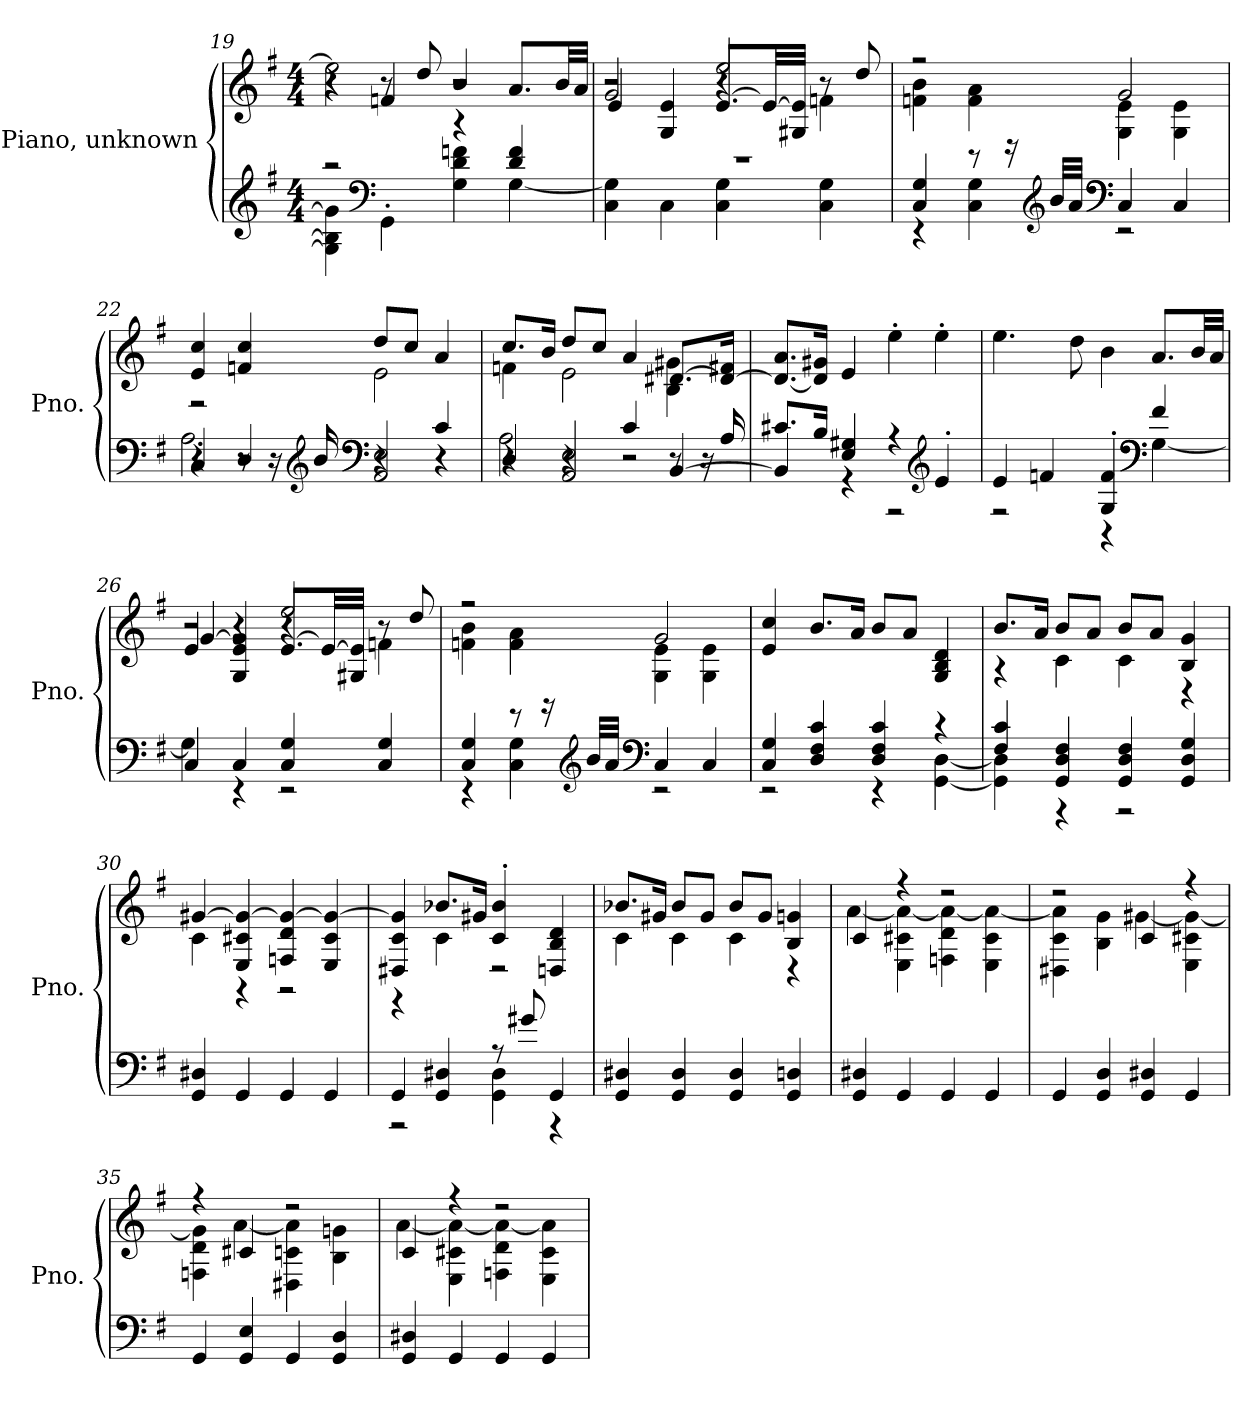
**kern	**kern
*part1	*part1
*staff2	*staff1
*I"Piano, unknown	*
*I'Pno.	*
!!LO:LB:g=z
*clefG2	*clefG2
*k[f#]	*k[f#]
*M4/4	*M4/4
=19	=19
*^	*^
*	*	*	*^
2r	4G\] 4B\] 4g\]	4r	2ee\]	4r
*clefF4	*	*	*	*
.	4GG'\	8r	.	4fn/
.	.	8dd/	.	.
4r	4G\ 4d\ 4fn\	4b/	2r	2r
4d/ 4f/	[4G\	8.a/L	.	.
.	.	32b/LL	.	.
.	.	32a/JJJ	.	.
=20	=20	=20	=20	=20
1r	4C\ 4G\]	2g/	2r	4e/
.	4C\	.	.	4G/ 4e/
.	4C\ 4G\	2ee/	4r	[8.e/L
.	.	.	.	32e/LL_
.	.	.	.	32G#X/ 32e/]JJJ
.	4C\ 4G\	.	4fn\	8r
.	.	.	.	8dd/
*	*	*	*v	*v
=21	=21	=21	=21
4C/ 4G/	4r	2r	4fn\ 4b\
8r	4C\ 4G\	.	4f\ 4a\
16r	.	.	.
*clefG2	*	*	*
32b/LLL	.	.	.
32a/JJJ	.	.	.
*clefF4	*	*	*
4C/	2r	2g/	4G\ 4e\
4C/	.	.	4G\ 4e\
!!LO:PB:g=z	!!
=22	=22	=22	=22
*	*^	*	*
4C/	2.A\	4r	4e/ 4cc/	2r
8r	.	4D/	4fn/ 4cc/	.
16r	.	.	.	.
*clefG2	*	*	*	*
16b/	.	.	.	.
*clefF4	*	*	*	*
4r	.	2AA/ 2E/	8dd/L	2e\
.	.	.	8cc/J	.
4c/	4r	.	4a/	.
=23	=23	=23	=23	=23
4D/	2A\	4r	8.cc/L	4fn\
.	.	.	16b/Jk	.
4r	.	2AA/ 2E/	8dd/L	2e\
.	.	.	8cc/J	.
4c/	2r	.	4a/	.
8r	.	[4BB/	[8.d#X/L	4B\ 4g#X\
16r	.	.	.	.
16A/	.	.	16d#/_ 16f#X/Jk	.
*	*v	*v	*	*
*	*	*v	*v
=24	=24	=24
8.c#X/L	4BB/]	8.d#/_ 8.a/L
16B/Jk	.	16d#/] 16g#X/Jk
4E/ 4G#X/	4r	4e/
4r	2r	4ee'\
*clefG2	*	*
4e'/	.	4ee'\
=25	=25	=25
4e/	2r	4.ee\
4fn/	.	.
.	.	8dd\
4G/' 4f/'	4r	4b\
*clefF4	*	*
4f/	[4G\	8.a/L
.	.	32b/LL
.	.	32a/JJJ
!!LO:LB:g=z
=26	=26	=26
*	*	*^
*	*	*	*^
4C/	4G\]	4e/	2r	[4g/
4C/	4r	4r	.	4G/ 4e/ 4g/]
4C/ 4G/	2r	2ee/	4r	[8.e/L
.	.	.	.	32e/LL_
.	.	.	.	32G#X/ 32e/]JJJ
4C/ 4G/	.	.	4fn\	8r
.	.	.	.	8dd/
*	*	*	*v	*v
=27	=27	=27	=27
4C/ 4G/	4r	2r	4fn\ 4b\
8r	4C\ 4G\	.	4f\ 4a\
16r	.	.	.
*clefG2	*	*	*
32b/LLL	.	.	.
32a/JJJ	.	.	.
*clefF4	*	*	*
4C/	2r	2g/	4G\ 4e\
4C/	.	.	4G\ 4e\
*	*	*v	*v
=28	=28	=28
4C/ 4G/	2r	4e/ 4cc/
4D/ 4F#/ 4c/	.	8.b/L
.	.	16a/Jk
4D/ 4F#/ 4c/	4r	8b/L
.	.	8a/J
4r	[4GG\ [4D\	4G/ 4B/ 4d/
=29	=29	=29
*	*	*^
4F#/ 4c/	4GG\] 4D\]	8.b/L	4r
.	.	16a/Jk	.
4GG/ 4D/ 4F#/	4r	8b/L	4c\
.	.	8a/J	.
4GG/ 4D/ 4F#/	2r	8b/L	4c\
.	.	8a/J	.
4GG/ 4D/ 4G/	.	4B/ 4g/	4r
*v	*v	*	*
!!LO:LB:g=z	!!
=30	=30	=30
4GG/ 4D#X/	[4g#X/	4c\
4GG/	4E/ 4c#X/ 4g#/_	4r
4GG/	4Fn/ 4d/ 4g#/_	2r
4GG/	4E/ 4c#/ 4g#/_	.
=31	=31	=31
*^	*	*
4GG/	2r	4D#X/ 4c/ 4g#/]	4r
4GG/ 4D#X/	.	8.b-X/L	4c\
.	.	16g#X/Jk	.
8r	4GG\ 4D#\	4c/' 4b-/'	2r
8g#X/	.	.	.
4GG/	4r	4Dn/ 4B/ 4d/	.
*v	*v	*	*
=32	=32	=32
4GG/ 4D#X/	8.b-X/L	4c\
.	16g#X/Jk	.
4GG/ 4D#/	8b-/L	4c\
.	8g#/J	.
4GG/ 4D#/	8b-/L	4c\
.	8g#/J	.
4GG/ 4Dn/	4B/ 4gn/	4r
=33	=33	=33
4GG/ 4D#X/	4c/	[4a\
4GG/	4r	4E\ 4c#X\ 4a\_
4GG/	2r	4Fn\ 4d\ 4a\_
4GG/	.	4E\ 4c#\ 4a\_
=34	=34	=34
4GG/	2r	4D#X\ 4c\ 4a\]
4GG/ 4D/	.	4B\ 4g\
4GG/ 4D#X/	4c/	[4g#X\
4GG/	4r	4E\ 4c#X\ 4g#\_
!!LO:LB:g=z	!!
=35	=35	=35
4GG/	4r	4Fn\ 4d\ 4g#\]
4GG/ 4E/	4c#X/	[4a\
4GG/	2r	4D#X\ 4cn\ 4a\]
4GG/ 4D/	.	4B\ 4gn\
=36	=36	=36
4GG/ 4D#X/	4c/	[4a\
4GG/	4r	4E\ 4c#X\ 4a\_
4GG/	2r	4Fn\ 4d\ 4a\_
4GG/	.	4E\ 4c#\ 4a\]
*	*v	*v
=	=
*-	*-
